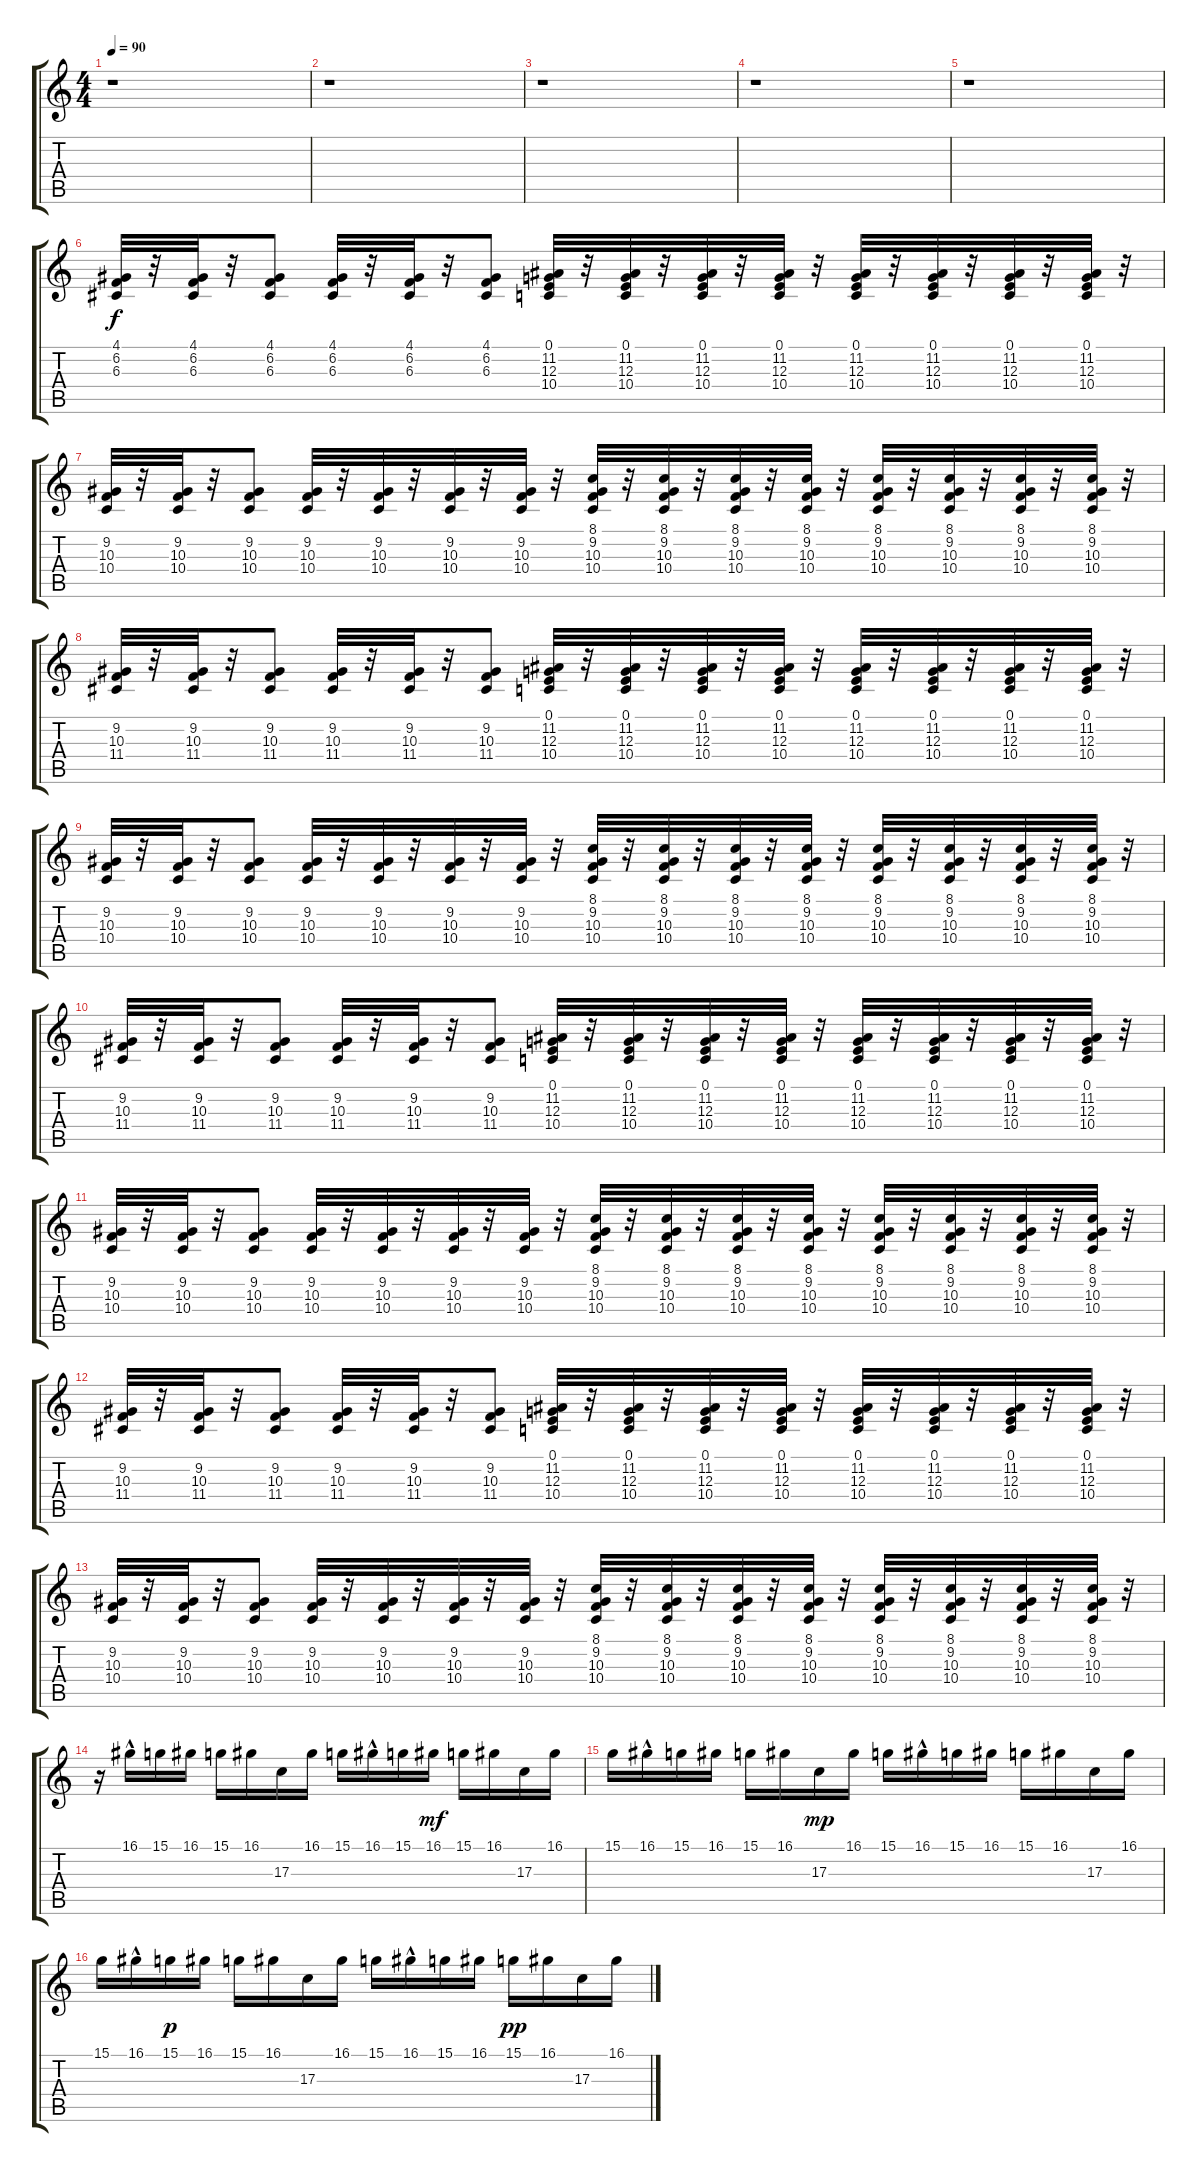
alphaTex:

\track "" {instrument lead2sawtooth}
\staff {score tabs}
\tuning (E4 B3 G3 D3 A2 E2) {hide}
\ts (4 4)
\tempo 90
\clef g2
\ks c
r.1{dy f} |
r.1 |
r.1 |
r.1 |
r.1 |
(4.1 6.2 6.3).32 r.32 (4.1 6.2 6.3).32 r.32 (4.1 6.2 6.3).8 (4.1 6.2 6.3).32 r.32 (4.1 6.2 6.3).32 r.32 (4.1 6.2 6.3).8 (0.1 11.2 12.3 10.4).32 r.32 (0.1 11.2 12.3 10.4).32 r.32 (0.1 11.2 12.3 10.4).32 r.32 (0.1 11.2 12.3 10.4).32 r.32 (0.1 11.2 12.3 10.4).32 r.32 (0.1 11.2 12.3 10.4).32 r.32 (0.1 11.2 12.3 10.4).32 r.32 (0.1 11.2 12.3 10.4).32 r.32 |
(9.2 10.3 10.4).32 r.32 (9.2 10.3 10.4).32 r.32 (9.2 10.3 10.4).8 (9.2 10.3 10.4).32 r.32 (9.2 10.3 10.4).32 r.32 (9.2 10.3 10.4).32 r.32 (9.2 10.3 10.4).32 r.32 (8.1 9.2 10.3 10.4).32 r.32 (8.1 9.2 10.3 10.4).32 r.32 (8.1 9.2 10.3 10.4).32 r.32 (8.1 9.2 10.3 10.4).32 r.32 (8.1 9.2 10.3 10.4).32 r.32 (8.1 9.2 10.3 10.4).32 r.32 (8.1 9.2 10.3 10.4).32 r.32 (8.1 9.2 10.3 10.4).32 r.32 |
(9.2 10.3 11.4).32 r.32 (9.2 10.3 11.4).32 r.32 (9.2 10.3 11.4).8 (9.2 10.3 11.4).32 r.32 (9.2 10.3 11.4).32 r.32 (9.2 10.3 11.4).8 (0.1 11.2 12.3 10.4).32 r.32 (0.1 11.2 12.3 10.4).32 r.32 (0.1 11.2 12.3 10.4).32 r.32 (0.1 11.2 12.3 10.4).32 r.32 (0.1 11.2 12.3 10.4).32 r.32 (0.1 11.2 12.3 10.4).32 r.32 (0.1 11.2 12.3 10.4).32 r.32 (0.1 11.2 12.3 10.4).32 r.32 |
(9.2 10.3 10.4).32 r.32 (9.2 10.3 10.4).32 r.32 (9.2 10.3 10.4).8 (9.2 10.3 10.4).32 r.32 (9.2 10.3 10.4).32 r.32 (9.2 10.3 10.4).32 r.32 (9.2 10.3 10.4).32 r.32 (8.1 9.2 10.3 10.4).32 r.32 (8.1 9.2 10.3 10.4).32 r.32 (8.1 9.2 10.3 10.4).32 r.32 (8.1 9.2 10.3 10.4).32 r.32 (8.1 9.2 10.3 10.4).32 r.32 (8.1 9.2 10.3 10.4).32 r.32 (8.1 9.2 10.3 10.4).32 r.32 (8.1 9.2 10.3 10.4).32 r.32 |
(9.2 10.3 11.4).32 r.32 (9.2 10.3 11.4).32 r.32 (9.2 10.3 11.4).8 (9.2 10.3 11.4).32 r.32 (9.2 10.3 11.4).32 r.32 (9.2 10.3 11.4).8 (0.1 11.2 12.3 10.4).32 r.32 (0.1 11.2 12.3 10.4).32 r.32 (0.1 11.2 12.3 10.4).32 r.32 (0.1 11.2 12.3 10.4).32 r.32 (0.1 11.2 12.3 10.4).32 r.32 (0.1 11.2 12.3 10.4).32 r.32 (0.1 11.2 12.3 10.4).32 r.32 (0.1 11.2 12.3 10.4).32 r.32 |
(9.2 10.3 10.4).32 r.32 (9.2 10.3 10.4).32 r.32 (9.2 10.3 10.4).8 (9.2 10.3 10.4).32 r.32 (9.2 10.3 10.4).32 r.32 (9.2 10.3 10.4).32 r.32 (9.2 10.3 10.4).32 r.32 (8.1 9.2 10.3 10.4).32 r.32 (8.1 9.2 10.3 10.4).32 r.32 (8.1 9.2 10.3 10.4).32 r.32 (8.1 9.2 10.3 10.4).32 r.32 (8.1 9.2 10.3 10.4).32 r.32 (8.1 9.2 10.3 10.4).32 r.32 (8.1 9.2 10.3 10.4).32 r.32 (8.1 9.2 10.3 10.4).32 r.32 |
(9.2 10.3 11.4).32 r.32 (9.2 10.3 11.4).32 r.32 (9.2 10.3 11.4).8 (9.2 10.3 11.4).32 r.32 (9.2 10.3 11.4).32 r.32 (9.2 10.3 11.4).8 (0.1 11.2 12.3 10.4).32 r.32 (0.1 11.2 12.3 10.4).32 r.32 (0.1 11.2 12.3 10.4).32 r.32 (0.1 11.2 12.3 10.4).32 r.32 (0.1 11.2 12.3 10.4).32 r.32 (0.1 11.2 12.3 10.4).32 r.32 (0.1 11.2 12.3 10.4).32 r.32 (0.1 11.2 12.3 10.4).32 r.32 |
(9.2 10.3 10.4).32 r.32 (9.2 10.3 10.4).32 r.32 (9.2 10.3 10.4).8 (9.2 10.3 10.4).32 r.32 (9.2 10.3 10.4).32 r.32 (9.2 10.3 10.4).32 r.32 (9.2 10.3 10.4).32 r.32 (8.1 9.2 10.3 10.4).32 r.32 (8.1 9.2 10.3 10.4).32 r.32 (8.1 9.2 10.3 10.4).32 r.32 (8.1 9.2 10.3 10.4).32 r.32 (8.1 9.2 10.3 10.4).32 r.32 (8.1 9.2 10.3 10.4).32 r.32 (8.1 9.2 10.3 10.4).32 r.32 (8.1 9.2 10.3 10.4).32 r.32 |
r.16 16.1{hac}.16 15.1.16 16.1.16 15.1.16 16.1.16 17.3.16 16.1.16 15.1.16 16.1{hac}.16 15.1.16 16.1.16{dy mf} 15.1.16 16.1.16 17.3.16 16.1.16 |
15.1.16 16.1{hac}.16 15.1.16 16.1.16 15.1.16 16.1.16 17.3.16{dy mp} 16.1.16 15.1.16 16.1{hac}.16 15.1.16 16.1.16 15.1.16 16.1.16 17.3.16 16.1.16 |
15.1.16 16.1{hac}.16 15.1.16{dy p} 16.1.16 15.1.16 16.1.16 17.3.16 16.1.16 15.1.16 16.1{hac}.16 15.1.16 16.1.16 15.1.16{dy pp} 16.1.16 17.3.16 16.1.16
